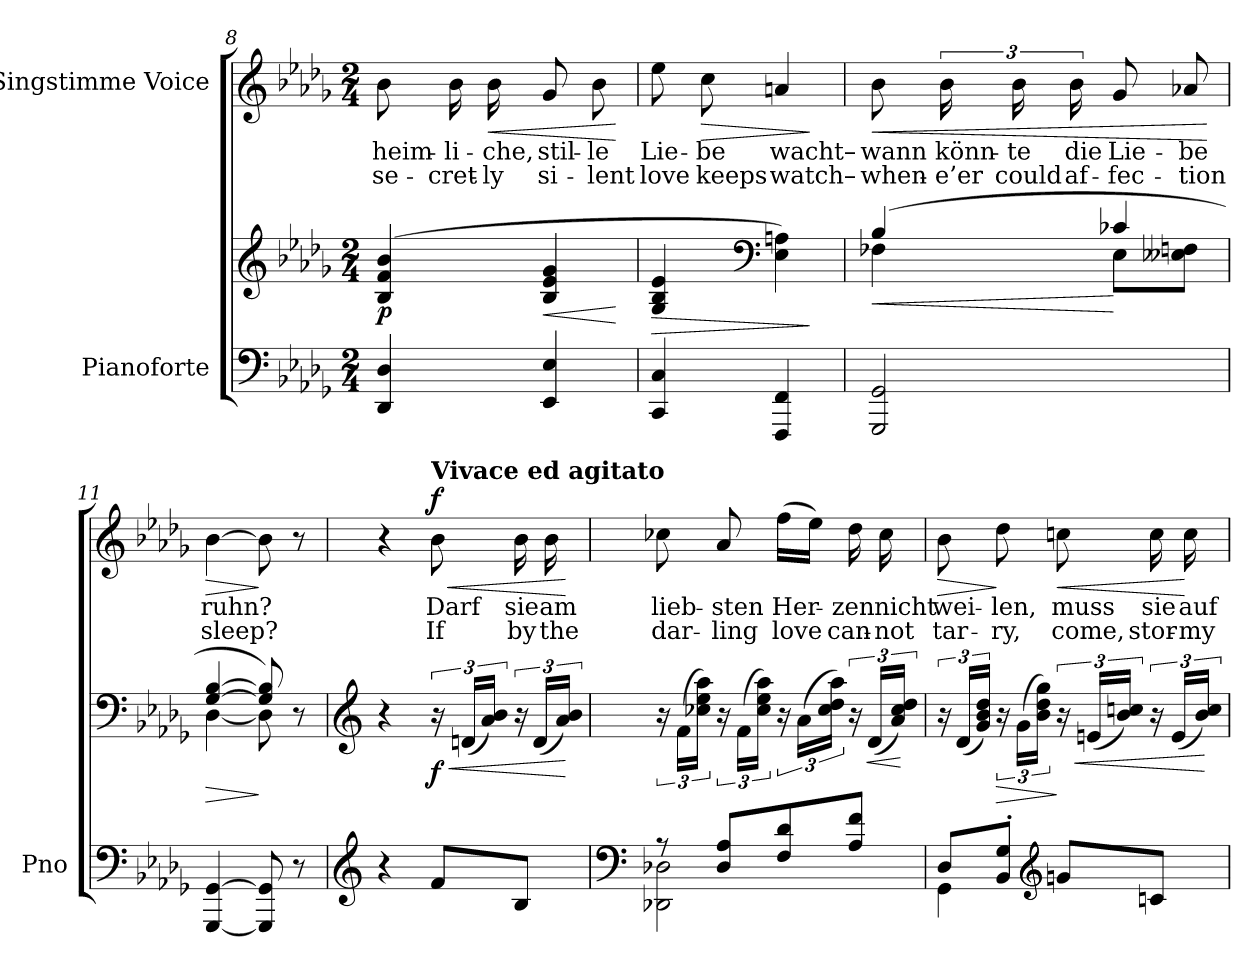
**kern	**kern	**dynam	**kern	**text	**text	**dynam
*part2	*part2	*part2	*part1	*part1	*part1	*part1
*staff3	*staff2	*staff2/3	*staff1	*staff1	*staff1	*staff1
*I"Pianoforte	*	*	*I"Singstimme Voice	*	*	*
*I'Pno	*	*	*	*	*	*
*clefF4	*clefG2	*	*clefG2	*	*	*
*k[b-e-a-d-g-]	*k[b-e-a-d-g-]	*	*k[b-e-a-d-g-]	*	*	*
*M2/4	*M2/4	*	*M2/4	*	*	*
=8	=8	=8	=8	=8	=8	=8
!	!	!LO:DY:b	!	!LO:LY:b	!LO:LY:b	!
4DD-/ 4D-/	(>4B-/ 4f/ 4b-/	p	8b-\	heim-	se-	.
!	!	!	!	!LO:LY:b	!LO:LY:b	!
.	.	.	16b-\	-li-	-cret-	.
!	!	!	!	!LO:LY:b	!LO:LY:b	!LO:HP:b
.	.	.	16b-\	-che,	-ly	<
!	!	!LO:HP:b	!	!LO:LY:b	!LO:LY:b	!
4EE-/ 4E-/	4B-/ 4e-/ 4g-/	<	8g-/	stil-	si-	.
!	!	!	!	!LO:LY:b	!LO:LY:b	!
.	.	.	8b-\	-le	-lent	.
.	.	[	.	.	.	[
=9	=9	=9	=9	=9	=9	=9
!	!	!LO:HP:b	!	!LO:LY:b	!LO:LY:b	!
4CC/ 4C/	4G-/ 4B-/ 4e-/	>	8ee-\	Lie-	love	.
!	!	!	!	!LO:LY:b	!LO:LY:b	!LO:HP:b
.	.	.	8cc\	-be	keeps	>
*	*clefF4	*	*	*	*	*
!	!	!	!	!LO:LY:b	!LO:LY:b	!
4FFF/ 4FF/	4E-\ 4An\)	.	4an/	wacht–	watch–	.
.	.	]	.	.	.	]
!!LO:LB:g=z
=10	=10	=10	=10	=10	=10	=10
!	!	!LO:HP:b	!	!LO:LY:b	!LO:LY:b	!LO:HP:b
*	*^	*	*	*	*	*
2GGG-/ 2GG-/	(>4B-/	4F-X\	<	8b-\	wann	when-	<
!	!	!	!	!	!LO:LY:b	!LO:LY:b	!
.	.	.	.	24b-\	könn-	-e’er	.
!	!	!	!	!	!LO:LY:b	!LO:LY:b	!
.	.	.	.	24b-\	-te	could	.
!	!	!	!	!	!LO:LY:b	!LO:LY:b	!
.	.	.	.	24b-\	die	af-	.
!	!	!	!	!	!LO:LY:b	!LO:LY:b	!
.	4c-X/	8E-\L	[	8g-/	Lie-	-fec-	.
!	!	!	!	!	!LO:LY:b	!LO:LY:b	!
.	.	8E--X\ 8Fn\J	.	8a-X/	-be	-tion	.
*	*v	*v	*	*	*	*	*
.	.	.	.	.	.	[
=11	=11	=11	=11	=11	=11	=11
!	!	!LO:HP:b	!	!LO:LY:b	!LO:LY:b	!LO:HP:b
*	*^	*	*	*	*	*
[4GGG-/ [4GG-/	[4G-/ [4B-/	[4D-\	>	[4b-\	ruhn?	sleep?	>
8GGG-/] 8GG-/]	8G-/] 8B-/])	8D-\]	]	8b-\]	.	.	]
8r	8r	8ryy	.	8r	.	.	.
*	*v	*v	*	*	*	*	*
=12	=12	=12	=12	=12	=12	=12
*clefG2	*clefG2	*	*	*	*	*
4r	4r	.	4r	.	.	.
!	!	!	!LO:TX:a:B:t=Vivace ed agitato	!	!	!
!	!	!LO:DY:b	!	!LO:LY:b	!LO:LY:b	!LO:HP:b
!	!	!	!	!	!	!LO:DY:n=1:a
8f/L	24r	f	8b-\	Darf	If	< f
!	!	!LO:HP:b	!	!	!	!
.	(<24dn/LL	<	.	.	.	.
.	24a-/ 24b-/JJ)	.	.	.	.	.
!	!	!	!	!LO:LY:b	!LO:LY:b	!
8B-/J	24r	.	16b-\	sie	by	.
.	(<24d/LL	.	.	.	.	.
!	!	!	!	!LO:LY:b	!LO:LY:b	!
.	.	.	16b-\	am	the	.
.	24a-/ 24b-/JJ)	.	.	.	.	.
.	.	[	.	.	.	[
=13	=13	=13	=13	=13	=13	=13
*clefF4	*	*	*	*	*	*
*^	*	*	*	*	*	*
!	!	!	!	!	!LO:LY:b	!LO:LY:b	!
8r	2DD-X\ 2D-X\	24r	.	8cc-X\	lieb-	dar-	.
.	.	(>24f\LL	.	.	.	.	.
.	.	24cc-X\ 24ee-\ 24aa-\JJ)	.	.	.	.	.
!	!	!	!	!	!LO:LY:b	!LO:LY:b	!
8D-/ 8A-/L	.	24r	.	8a-/	-sten	-ling	.
.	.	(>24f\LL	.	.	.	.	.
.	.	24cc-\ 24ee-\ 24aa-\JJ)	.	.	.	.	.
!	!	!	!	!	!LO:LY:b	!LO:LY:b	!
8F/ 8d-/	.	24r	.	(>16ff\LL	Her-	love	.
.	.	(>24a-\LL	.	.	.	.	.
.	.	.	.	16ee-\JJ)	.	.	.
.	.	24cc-\ 24dd-\ 24aa-\JJ)	.	.	.	.	.
!	!	!	!	!	!LO:LY:b	!LO:LY:b	!
8A-/ 8f/J	.	24r	.	16dd-\	-zen	can-	.
!	!	!	!LO:HP:b	!	!	!	!
.	.	(<24d-/LL	<	.	.	.	.
!	!	!	!	!	!LO:LY:b	!LO:LY:b	!
.	.	.	.	16cc-\	nicht	-not	.
.	.	24a-/ 24cc-/ 24dd-/JJ)	.	.	.	.	.
*v	*v	*	*	*	*	*	*
.	.	[	.	.	.	.
!!LO:LB:g=z
=14	=14	=14	=14	=14	=14	=14
*^	*	*	*	*	*	*
!	!	!	!	!	!LO:LY:b	!LO:LY:b	!LO:HP:b
8D-/L	4GG-\	24r	.	8b-\	wei-	tar-	>
.	.	(<24d-/LL	.	.	.	.	.
.	.	24g-/ 24b-/ 24dd-/JJ)	.	.	.	.	.
!	!	!	!LO:HP:b	!	!LO:LY:b	!LO:LY:b	!
8BB-/' 8G-/'J	.	24r	>	8dd-\	-len,	-ry,	]
.	.	(>24g-\LL	.	.	.	.	.
.	.	24b-\ 24dd-\ 24gg-\JJ)	.	.	.	.	.
*clefG2	*	*	*	*	*	*	*
!	!	!	!	!	!LO:LY:b	!LO:LY:b	!LO:HP:b
8gn/L	4ryy	24r	]	8ccn\	muss	come,	<
!	!	!	!LO:HP:b	!	!	!	!
.	.	(<24en/LL	<	.	.	.	.
.	.	24b-/ 24ccn/JJ)	.	.	.	.	.
!	!	!	!	!	!LO:LY:b	!LO:LY:b	!
8cn/J	.	24r	.	16cc\	sie	stor-	.
.	.	(<24e/LL	.	.	.	.	.
!	!	!	!	!	!LO:LY:b	!LO:LY:b	!
.	.	.	.	16cc\	auf	-my	[
.	.	24b-/ 24cc/JJ)	.	.	.	.	.
*v	*v	*	*	*	*	*	*
.	.	[	.	.	.	.
=	=	=	=	=	=	=
*-	*-	*-	*-	*-	*-	*-
